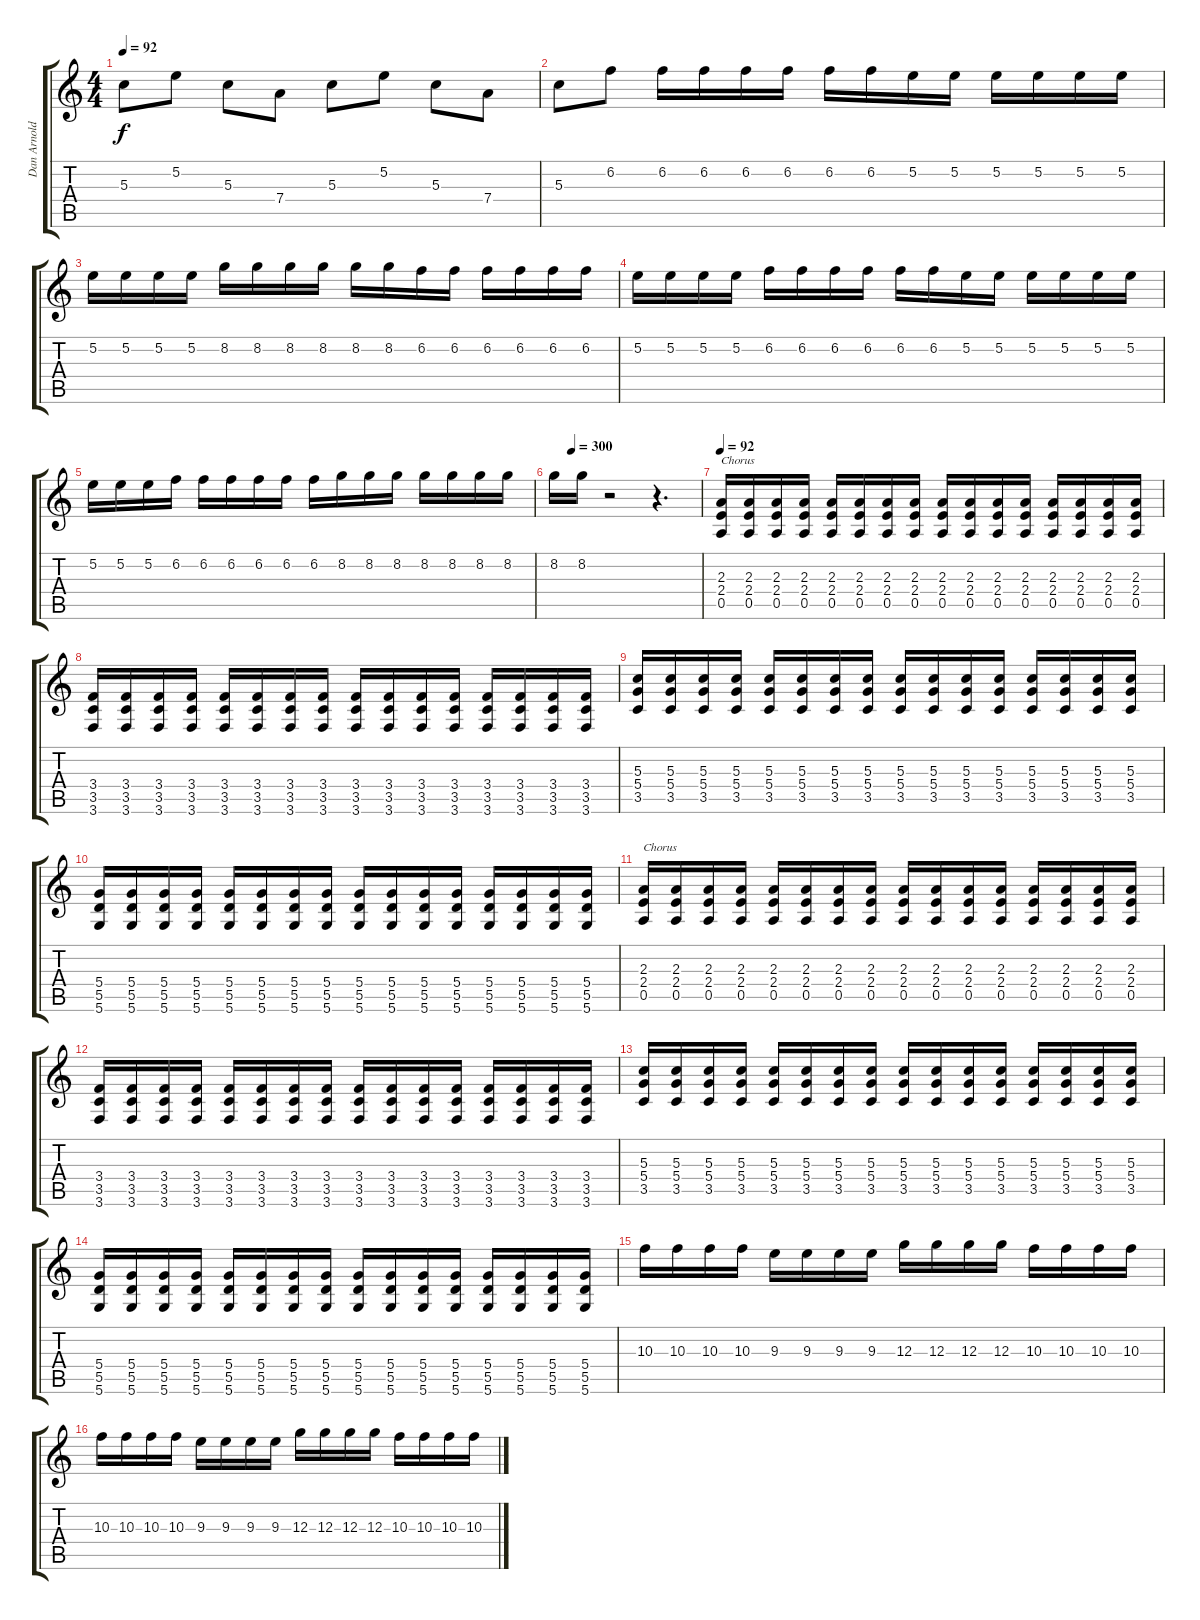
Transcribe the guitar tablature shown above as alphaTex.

\track ("Dan Arnold" "Dan Arnold") {instrument overdrivenguitar}
\staff {score tabs}
\tuning (E4 B3 G3 D3 A2 D2) {hide}
\ts (4 4)
\tempo 92
\clef g2
\ks c
5.3.8{dy f} 5.2.8 5.3.8 7.4.8 5.3.8 5.2.8 5.3.8 7.4.8 |
5.3.8 6.2.8 6.2.16 6.2.16 6.2.16 6.2.16 6.2.16 6.2.16 5.2.16 5.2.16 5.2.16 5.2.16 5.2.16 5.2.16 |
5.2.16 5.2.16 5.2.16 5.2.16 8.2.16 8.2.16 8.2.16 8.2.16 8.2.16 8.2.16 6.2.16 6.2.16 6.2.16 6.2.16 6.2.16 6.2.16 |
5.2.16 5.2.16 5.2.16 5.2.16 6.2.16 6.2.16 6.2.16 6.2.16 6.2.16 6.2.16 5.2.16 5.2.16 5.2.16 5.2.16 5.2.16 5.2.16 |
5.2.16 5.2.16 5.2.16 6.2.16 6.2.16 6.2.16 6.2.16 6.2.16 6.2.16 8.2.16 8.2.16 8.2.16 8.2.16 8.2.16 8.2.16 8.2.16 |
\tempo (300 0.125)
8.2.16 8.2.16 r.2 r.4{d} |
\tempo 92
(2.3 2.4 0.5).16{txt "Chorus"} (2.3 2.4 0.5).16 (2.3 2.4 0.5).16 (2.3 2.4 0.5).16 (2.3 2.4 0.5).16 (2.3 2.4 0.5).16 (2.3 2.4 0.5).16 (2.3 2.4 0.5).16 (2.3 2.4 0.5).16 (2.3 2.4 0.5).16 (2.3 2.4 0.5).16 (2.3 2.4 0.5).16 (2.3 2.4 0.5).16 (2.3 2.4 0.5).16 (2.3 2.4 0.5).16 (2.3 2.4 0.5).16 |
(3.4 3.5 3.6).16 (3.4 3.5 3.6).16 (3.4 3.5 3.6).16 (3.4 3.5 3.6).16 (3.4 3.5 3.6).16 (3.4 3.5 3.6).16 (3.4 3.5 3.6).16 (3.4 3.5 3.6).16 (3.4 3.5 3.6).16 (3.4 3.5 3.6).16 (3.4 3.5 3.6).16 (3.4 3.5 3.6).16 (3.4 3.5 3.6).16 (3.4 3.5 3.6).16 (3.4 3.5 3.6).16 (3.4 3.5 3.6).16 |
(5.3 5.4 3.5).16 (5.3 5.4 3.5).16 (5.3 5.4 3.5).16 (5.3 5.4 3.5).16 (5.3 5.4 3.5).16 (5.3 5.4 3.5).16 (5.3 5.4 3.5).16 (5.3 5.4 3.5).16 (5.3 5.4 3.5).16 (5.3 5.4 3.5).16 (5.3 5.4 3.5).16 (5.3 5.4 3.5).16 (5.3 5.4 3.5).16 (5.3 5.4 3.5).16 (5.3 5.4 3.5).16 (5.3 5.4 3.5).16 |
(5.4 5.5 5.6).16 (5.4 5.5 5.6).16 (5.4 5.5 5.6).16 (5.4 5.5 5.6).16 (5.4 5.5 5.6).16 (5.4 5.5 5.6).16 (5.4 5.5 5.6).16 (5.4 5.5 5.6).16 (5.4 5.5 5.6).16 (5.4 5.5 5.6).16 (5.4 5.5 5.6).16 (5.4 5.5 5.6).16 (5.4 5.5 5.6).16 (5.4 5.5 5.6).16 (5.4 5.5 5.6).16 (5.4 5.5 5.6).16 |
(2.3 2.4 0.5).16{txt "Chorus"} (2.3 2.4 0.5).16 (2.3 2.4 0.5).16 (2.3 2.4 0.5).16 (2.3 2.4 0.5).16 (2.3 2.4 0.5).16 (2.3 2.4 0.5).16 (2.3 2.4 0.5).16 (2.3 2.4 0.5).16 (2.3 2.4 0.5).16 (2.3 2.4 0.5).16 (2.3 2.4 0.5).16 (2.3 2.4 0.5).16 (2.3 2.4 0.5).16 (2.3 2.4 0.5).16 (2.3 2.4 0.5).16 |
(3.4 3.5 3.6).16 (3.4 3.5 3.6).16 (3.4 3.5 3.6).16 (3.4 3.5 3.6).16 (3.4 3.5 3.6).16 (3.4 3.5 3.6).16 (3.4 3.5 3.6).16 (3.4 3.5 3.6).16 (3.4 3.5 3.6).16 (3.4 3.5 3.6).16 (3.4 3.5 3.6).16 (3.4 3.5 3.6).16 (3.4 3.5 3.6).16 (3.4 3.5 3.6).16 (3.4 3.5 3.6).16 (3.4 3.5 3.6).16 |
(5.3 5.4 3.5).16 (5.3 5.4 3.5).16 (5.3 5.4 3.5).16 (5.3 5.4 3.5).16 (5.3 5.4 3.5).16 (5.3 5.4 3.5).16 (5.3 5.4 3.5).16 (5.3 5.4 3.5).16 (5.3 5.4 3.5).16 (5.3 5.4 3.5).16 (5.3 5.4 3.5).16 (5.3 5.4 3.5).16 (5.3 5.4 3.5).16 (5.3 5.4 3.5).16 (5.3 5.4 3.5).16 (5.3 5.4 3.5).16 |
(5.4 5.5 5.6).16 (5.4 5.5 5.6).16 (5.4 5.5 5.6).16 (5.4 5.5 5.6).16 (5.4 5.5 5.6).16 (5.4 5.5 5.6).16 (5.4 5.5 5.6).16 (5.4 5.5 5.6).16 (5.4 5.5 5.6).16 (5.4 5.5 5.6).16 (5.4 5.5 5.6).16 (5.4 5.5 5.6).16 (5.4 5.5 5.6).16 (5.4 5.5 5.6).16 (5.4 5.5 5.6).16 (5.4 5.5 5.6).16 |
10.3.16 10.3.16 10.3.16 10.3.16 9.3.16 9.3.16 9.3.16 9.3.16 12.3.16 12.3.16 12.3.16 12.3.16 10.3.16 10.3.16 10.3.16 10.3.16 |
10.3.16 10.3.16 10.3.16 10.3.16 9.3.16 9.3.16 9.3.16 9.3.16 12.3.16 12.3.16 12.3.16 12.3.16 10.3.16 10.3.16 10.3.16 10.3.16
